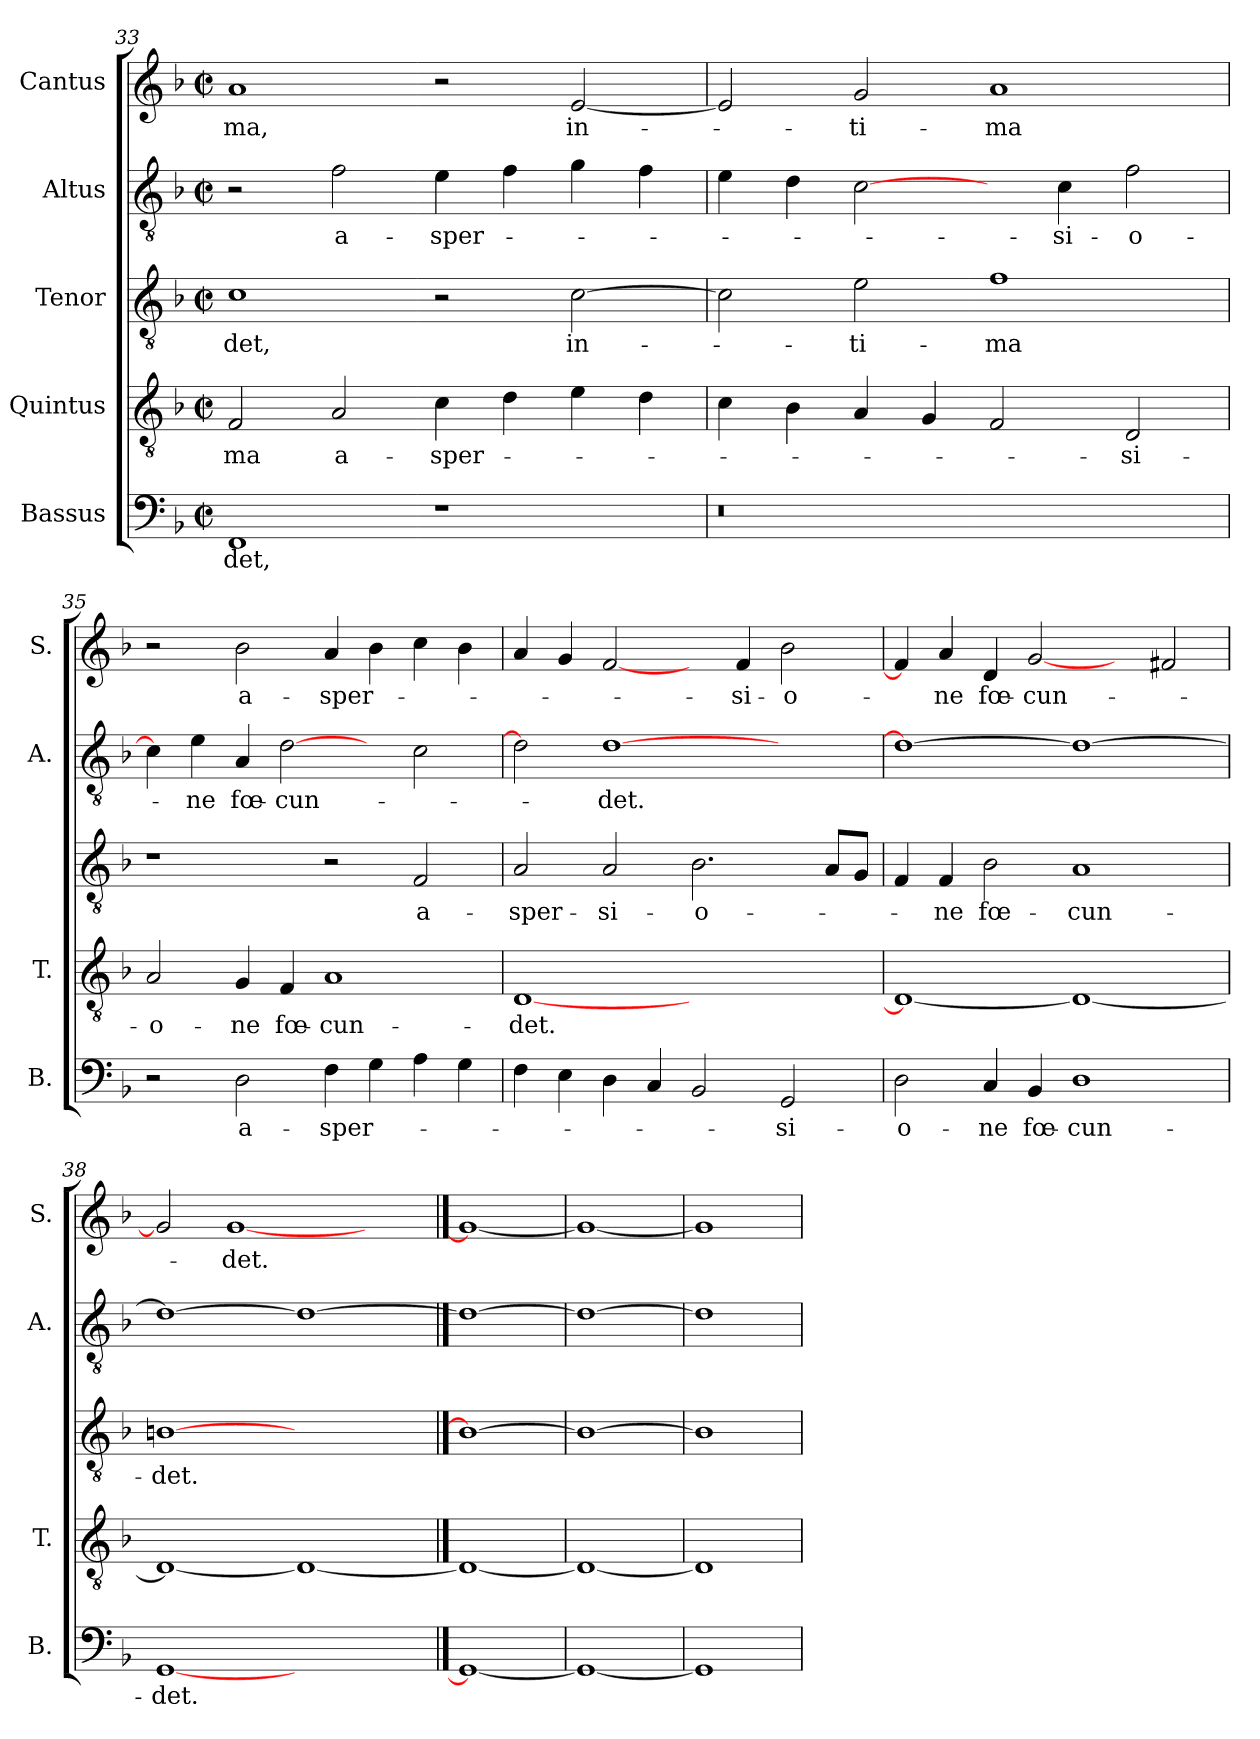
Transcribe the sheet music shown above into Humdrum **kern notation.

**kern	**text	**kern	**text	**kern	**text	**kern	**text	**kern	**text
*part5	*part5	*part4	*part4	*part3	*part3	*part2	*part2	*part1	*part1
*staff5	*staff5	*staff4	*staff4	*staff3	*staff3	*staff2	*staff2	*staff1	*staff1
*I"Bassus	*	*I"Quintus	*	*I"Tenor	*	*I"Altus	*	*I"Cantus	*
*I'B.	*	*I'T.	*	*	*	*I'A.	*	*I'S.	*
*clefF4	*	*clefGv2	*	*clefGv2	*	*clefGv2	*	*clefG2	*
*k[b-]	*	*k[b-]	*	*k[b-]	*	*k[b-]	*	*k[b-]	*
*F:	*	*F:	*	*F:	*	*F:	*	*F:	*
*M2/2	*	*M2/2	*	*M2/2	*	*M2/2	*	*M2/2	*
*met(c|)	*	*met(c|)	*	*met(c|)	*	*met(c|)	*	*met(c|)	*
=33	=33	=33	=33	=33	=33	=33	=33	=33	=33
1FF/	-det,	2F/	-ma	1c\	-det,	2r	.	1a/	-ma,
.	.	2A/	a-	.	.	2f\	a-	.	.
1r	.	4c\	-sper-	2r	.	4e\	-sper-	2r	.
.	.	4d\	.	.	.	4f\	.	.	.
.	.	4e\	.	[2c\	in-	4g\	.	[2e/	in-
.	.	4d\	.	.	.	4f\	.	.	.
=34	=34	=34	=34	=34	=34	=34	=34	=34	=34
!LO:N:vis=0	!	!	!	!	!	!	!	!	!
1r	.	4c\	.	2c\]	.	4e\	.	2e/]	.
.	.	4B-\	.	.	.	4d\	.	.	.
.	.	4A/	.	2e\	-ti-	[2c\	.	2g/	-ti-
.	.	4G/	.	.	.	.	.	.	.
1ryy	.	2F/	.	1f\	-ma	4ryy	.	1a/	-ma
.	.	.	.	.	.	4c\	-si-	.	.
.	.	2D/	-si-	.	.	2f\	-o-	.	.
=35	=35	=35	=35	=35	=35	=35	=35	=35	=35
2r	.	2A/	-o-	1r	.	4c\]	.	2r	.
.	.	.	.	.	.	4e\	-ne	.	.
2D\	a-	4G/	-ne	.	.	4A/	fœ-	2b-\	a-
.	.	4F/	fœ-	.	.	[2d\	-cun-	.	.
4F\	-sper-	1A/	-cun-	2r	.	.	.	4a/	-sper-
4G\	.	.	.	.	.	4ryy	.	4b-\	.
4A\	.	.	.	2F/	a-	2c\	.	4cc\	.
4G\	.	.	.	.	.	.	.	4b-\	.
=36	=36	=36	=36	=36	=36	=36	=36	=36	=36
4F\	.	[1D/	-det.	2A/	-sper-	2d\]	.	4a/	.
4E\	.	.	.	.	.	.	.	4g/	.
4D\	.	.	.	2A/	-si-	[1d\	-det.	[2f/	.
4C/	.	.	.	.	.	.	.	.	.
2BB-/	.	1ryy	.	2.B-\	-o-	.	.	4ryy	.
.	.	.	.	.	.	.	.	4f/	-si-
2GG/	-si-	.	.	.	.	2ryy	.	2b-\	-o-
.	.	.	.	8A/L	.	.	.	.	.
.	.	.	.	8G/J	.	.	.	.	.
=37	=37	=37	=37	=37	=37	=37	=37	=37	=37
2D\	-o-	1D/_	.	4F/	.	1d\_	.	4f/]	.
.	.	.	.	4F/	-ne	.	.	4a/	-ne
4C/	-ne	.	.	2B-\	fœ-	.	.	4d/	fœ-
4BB-/	fœ-	.	.	.	.	.	.	[2g/	-cun-
1D\	-cun-	1D/_	.	1A/	-cun-	1d\_	.	.	.
.	.	.	.	.	.	.	.	4ryy	.
.	.	.	.	.	.	.	.	2f#X/	.
=38	=38	=38	=38	=38	=38	=38	=38	=38	=38
[1GG/	-det.	1D/_	.	[1Bn\	-det.	1d\_	.	2g/]	.
.	.	.	.	.	.	.	.	[1g/	-det.
1ryy	.	1D/_	.	1ryy	.	1d\_	.	.	.
.	.	.	.	.	.	.	.	2ryy	.
==39	==39	==39	==39	==39	==39	==39	==39	==39	==39
1GG/_	.	1D/_	.	1B\_	.	1d\_	.	1g/_	.
=40	=40	=40	=40	=40	=40	=40	=40	=40	=40
1GG/_	.	1D/_	.	1B\_	.	1d\_	.	1g/_	.
=41	=41	=41	=41	=41	=41	=41	=41	=41	=41
1GG/]	.	1D/]	.	1B\]	.	1d\]	.	1g/]	.
=	=	=	=	=	=	=	=	=	=
*-	*-	*-	*-	*-	*-	*-	*-	*-	*-
